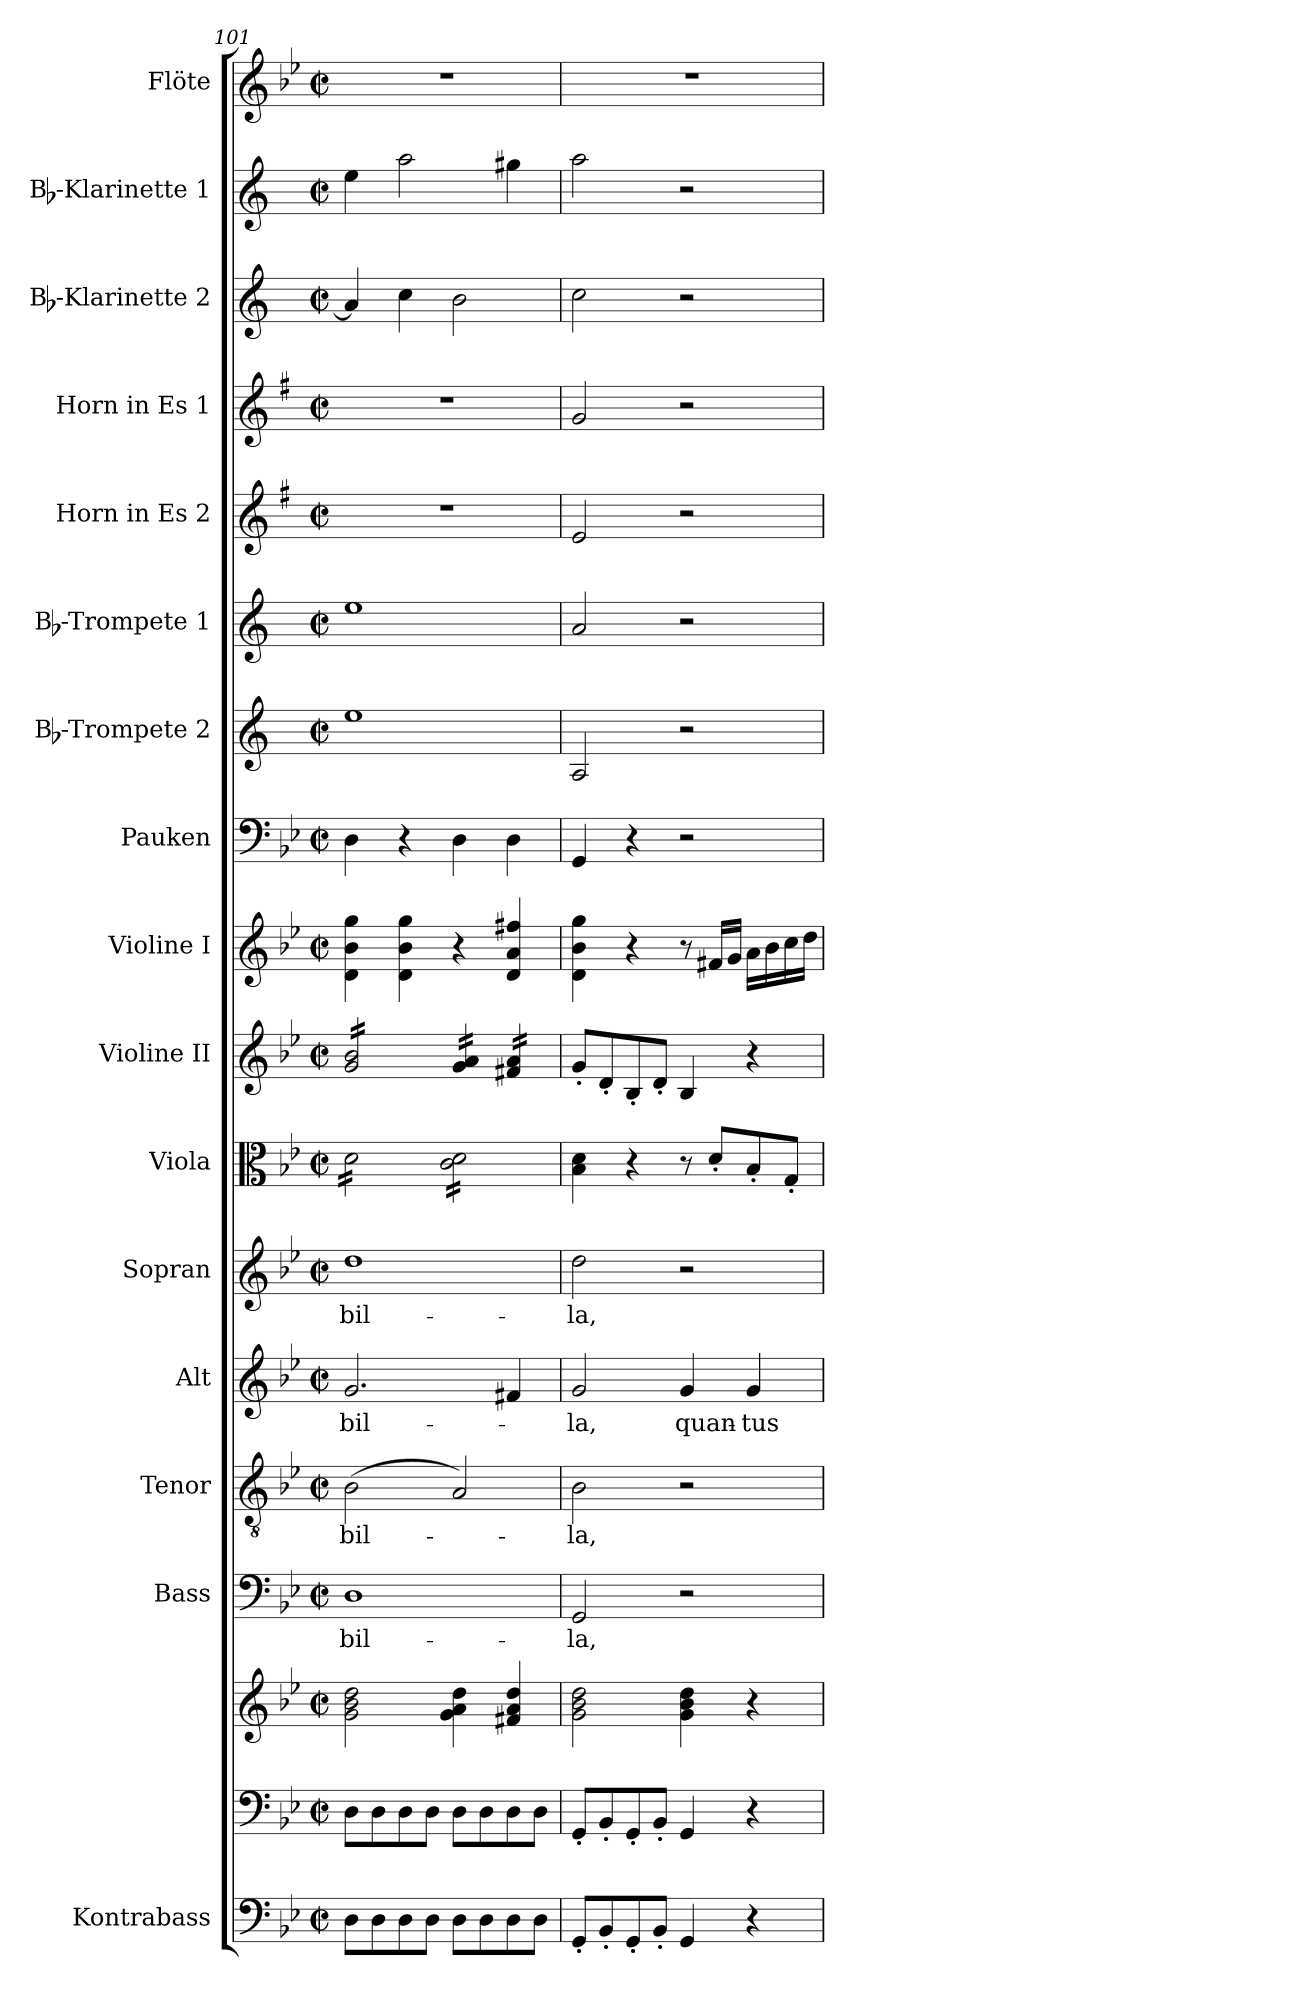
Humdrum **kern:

**kern	**kern	**kern	**kern	**text	**kern	**text	**kern	**text	**kern	**text	**kern	**kern	**kern	**kern	**kern	**kern	**kern	**kern	**kern	**kern	**kern
*part17	*part16	*part16	*part15	*part15	*part14	*part14	*part13	*part13	*part12	*part12	*part11	*part10	*part9	*part8	*part7	*part6	*part5	*part4	*part3	*part2	*part1
*staff18	*staff17	*staff16	*staff15	*staff15	*staff14	*staff14	*staff13	*staff13	*staff12	*staff12	*staff11	*staff10	*staff9	*staff8	*staff7	*staff6	*staff5	*staff4	*staff3	*staff2	*staff1
*I"Kontrabass	*	*	*I"Bass	*	*I"Tenor	*	*I"Alt	*	*I"Sopran	*	*I"Viola	*I"Violine II	*I"Violine I	*I"Pauken	*I"Bb-Trompete 2	*I"Bb-Trompete 1	*I"Horn in Es 2	*I"Horn in Es 1	*I"Bb-Klarinette 2	*I"Bb-Klarinette 1	*I"Flöte
*I'Kb.	*	*	*I'B.	*	*I'T.	*	*I'A.	*	*I'S.	*	*I'Vla.	*I'Vl. II	*I'Vl. I	*I'Pk.	*I'Bb Trp. 2	*I'Bb Trp. 1	*	*	*I'Bb Kl. 2	*I'Bb Kl. 1	*I'Fl.
*clefF4	*clefF4	*clefG2	*clefF4	*	*clefGv2	*	*clefG2	*	*clefG2	*	*clefC3	*clefG2	*clefG2	*clefF4	*clefG2	*clefG2	*clefG2	*clefG2	*clefG2	*clefG2	*clefG2
*ITrd7c12	*	*	*	*	*	*	*	*	*	*	*	*	*	*	*ITrd1c2	*ITrd1c2	*ITrd5c9	*ITrd5c9	*ITrd1c2	*ITrd1c2	*
*k[b-e-]	*k[b-e-]	*k[b-e-]	*k[b-e-]	*	*k[b-e-]	*	*k[b-e-]	*	*k[b-e-]	*	*k[b-e-]	*k[b-e-]	*k[b-e-]	*k[b-e-]	*k[b-e-]	*k[b-e-]	*k[b-e-]	*k[b-e-]	*k[b-e-]	*k[b-e-]	*k[b-e-]
*B-:	*B-:	*B-:	*B-:	*	*B-:	*	*B-:	*	*B-:	*	*B-:	*B-:	*B-:	*B-:	*B-:	*B-:	*B-:	*B-:	*B-:	*B-:	*B-:
*M2/2	*M2/2	*M2/2	*M2/2	*	*M2/2	*	*M2/2	*	*M2/2	*	*M2/2	*M2/2	*M2/2	*M2/2	*M2/2	*M2/2	*M2/2	*M2/2	*M2/2	*M2/2	*M2/2
*met(c|)	*met(c|)	*met(c|)	*met(c|)	*	*met(c|)	*	*met(c|)	*	*met(c|)	*	*met(c|)	*met(c|)	*met(c|)	*met(c|)	*met(c|)	*met(c|)	*met(c|)	*met(c|)	*met(c|)	*met(c|)	*met(c|)
=101	=101	=101	=101	=101	=101	=101	=101	=101	=101	=101	=101	=101	=101	=101	=101	=101	=101	=101	=101	=101	=101
!	!	!	!	!LO:LY:b	!	!LO:LY:b	!	!LO:LY:b	!	!LO:LY:b	!	!	!	!	!	!	!	!	!	!	!
*	*	*	*	*	*	*	*	*	*	*	*tremolo	*	*	*	*	*	*	*	*	*	*
*	*	*	*	*	*	*	*	*	*	*	*	*tremolo	*	*	*	*	*	*	*	*	*
8DD\L	8D\L	2g\ 2b-\ 2dd\	1D	-bil-	(>2B-\	-bil-	2.g/	-bil-	1dd	-bil-	16d\LL	16g/ 16b-/LL	4d\ 4b-\ 4gg\	4D\	1dd	1dd	1r	1r	4g/]	4dd\	1r
.	.	.	.	.	.	.	.	.	.	.	16d\	16g/ 16b-/	.	.	.	.	.	.	.	.	.
8DD\	8D\	.	.	.	.	.	.	.	.	.	16d\	16g/ 16b-/	.	.	.	.	.	.	.	.	.
.	.	.	.	.	.	.	.	.	.	.	16d\	16g/ 16b-/	.	.	.	.	.	.	.	.	.
8DD\	8D\	.	.	.	.	.	.	.	.	.	16d\	16g/ 16b-/	4d\ 4b-\ 4gg\	4r	.	.	.	.	4b-\	2gg\	.
.	.	.	.	.	.	.	.	.	.	.	16d\	16g/ 16b-/	.	.	.	.	.	.	.	.	.
8DD\J	8D\J	.	.	.	.	.	.	.	.	.	16d\	16g/ 16b-/	.	.	.	.	.	.	.	.	.
.	.	.	.	.	.	.	.	.	.	.	16d\JJ	16g/ 16b-/JJ	.	.	.	.	.	.	.	.	.
8DD\L	8D\L	4g\ 4a\ 4dd\	.	.	2A/)	.	.	.	.	.	16c\ 16d\LL	16g/ 16a/LL	4r	4D\	.	.	.	.	2a\	.	.
.	.	.	.	.	.	.	.	.	.	.	16c\ 16d\	16g/ 16a/	.	.	.	.	.	.	.	.	.
8DD\	8D\	.	.	.	.	.	.	.	.	.	16c\ 16d\	16g/ 16a/	.	.	.	.	.	.	.	.	.
.	.	.	.	.	.	.	.	.	.	.	16c\ 16d\	16g/ 16a/JJ	.	.	.	.	.	.	.	.	.
8DD\	8D\	4f#X/ 4a/ 4dd/	.	.	.	.	4f#X/	.	.	.	16c\ 16d\	16f#X/ 16a/LL	4d/ 4a/ 4ff#X/	4D\	.	.	.	.	.	4ff#X\	.
.	.	.	.	.	.	.	.	.	.	.	16c\ 16d\	16f#X/ 16a/	.	.	.	.	.	.	.	.	.
8DD\J	8D\J	.	.	.	.	.	.	.	.	.	16c\ 16d\	16f#X/ 16a/	.	.	.	.	.	.	.	.	.
.	.	.	.	.	.	.	.	.	.	.	16c\ 16d\JJ	16f#X/ 16a/JJ	.	.	.	.	.	.	.	.	.
*	*	*	*	*	*	*	*	*	*	*	*	*Xtremolo	*	*	*	*	*	*	*	*	*
*	*	*	*	*	*	*	*	*	*	*	*Xtremolo	*	*	*	*	*	*	*	*	*	*
=102	=102	=102	=102	=102	=102	=102	=102	=102	=102	=102	=102	=102	=102	=102	=102	=102	=102	=102	=102	=102	=102
!	!	!	!	!LO:LY:b	!	!LO:LY:b	!	!LO:LY:b	!	!LO:LY:b	!	!	!	!	!	!	!	!	!	!	!
8GGG'</L	8GG'</L	2g\ 2b-\ 2dd\	2GG/	-la,	2B-\	-la,	2g/	-la,	2dd\	-la,	4B-\ 4d\	8g'</L	4d\ 4b-\ 4gg\	4GG/	2G/	2g/	2G/	2B-/	2b-\	2gg\	1r
8BBB-'</	8BB-'</	.	.	.	.	.	.	.	.	.	.	8d'</	.	.	.	.	.	.	.	.	.
8GGG'</	8GG'</	.	.	.	.	.	.	.	.	.	4r	8B-'</	4r	4r	.	.	.	.	.	.	.
8BBB-'</J	8BB-'</J	.	.	.	.	.	.	.	.	.	.	8d'</J	.	.	.	.	.	.	.	.	.
!	!	!	!	!	!	!	!	!LO:LY:b	!	!	!	!	!	!	!	!	!	!	!	!	!
4GGG/	4GG/	4g\ 4b-\ 4dd\	2r	.	2r	.	4g/	quan-	2r	.	8r	4B-/	8r	2r	2r	2r	2r	2r	2r	2r	.
.	.	.	.	.	.	.	.	.	.	.	8d'</L	.	16f#X/LL	.	.	.	.	.	.	.	.
.	.	.	.	.	.	.	.	.	.	.	.	.	16g/JJ	.	.	.	.	.	.	.	.
!	!	!	!	!	!	!	!	!LO:LY:b	!	!	!	!	!	!	!	!	!	!	!	!	!
4r	4r	4r	.	.	.	.	4g/	-tus	.	.	8B-'</	4r	16a\LL	.	.	.	.	.	.	.	.
.	.	.	.	.	.	.	.	.	.	.	.	.	16b-\	.	.	.	.	.	.	.	.
.	.	.	.	.	.	.	.	.	.	.	8G'</J	.	16cc\	.	.	.	.	.	.	.	.
.	.	.	.	.	.	.	.	.	.	.	.	.	16dd\JJ	.	.	.	.	.	.	.	.
=	=	=	=	=	=	=	=	=	=	=	=	=	=	=	=	=	=	=	=	=	=
*-	*-	*-	*-	*-	*-	*-	*-	*-	*-	*-	*-	*-	*-	*-	*-	*-	*-	*-	*-	*-	*-
